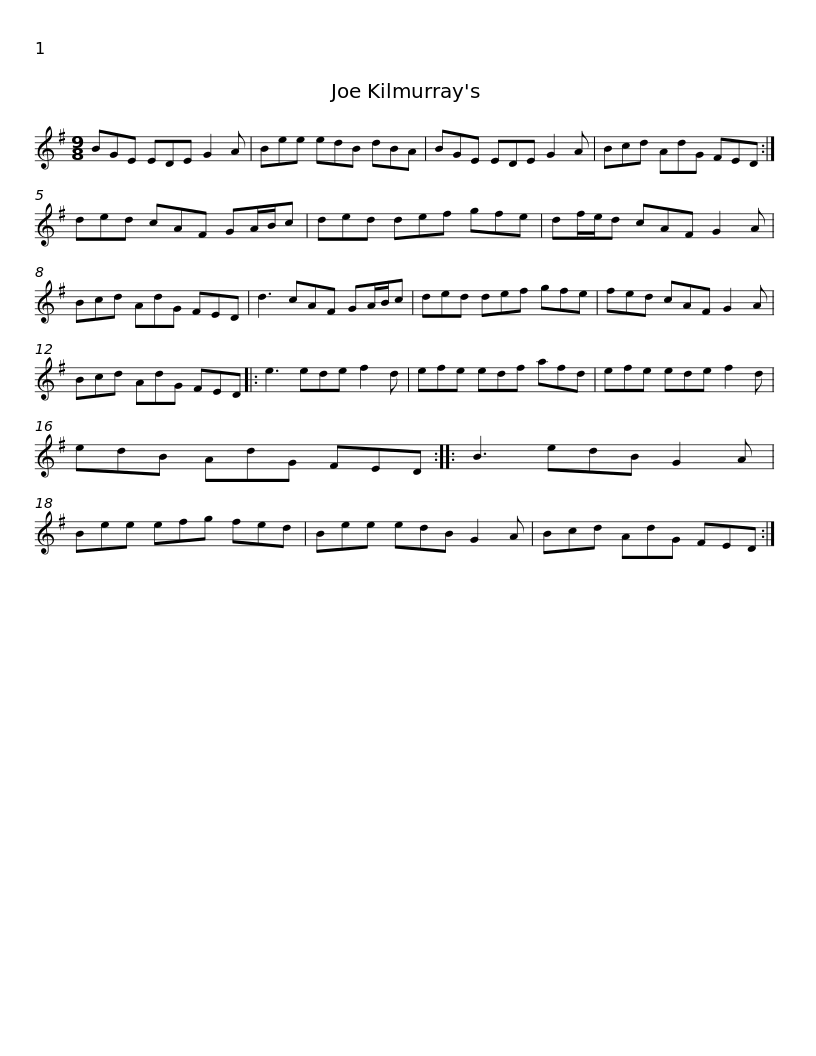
X:1
L:1/8
M:9/8
I:linebreak $
K:Emin
V:1 treble
V:1
 BGE EDE G2 A | Bee edB dBA | BGE EDE G2 A | Bcd AdG FED :| ded cAF GA/B/c |$ %5
 ded def gfe | df/e/d cAF G2 A | Bcd AdG FED | d3 cAF GA/B/c | ded def gfe |$ %10
 fed cAF G2 A | Bcd AdG FED |: e3 ede f2 d | efe edf afd | efe ede f2 d |$ %15
 edB AdG FED :: B3 edB G2 A | Bee efg fed | Bee edB G2 A | Bcd AdG FED :| %20
